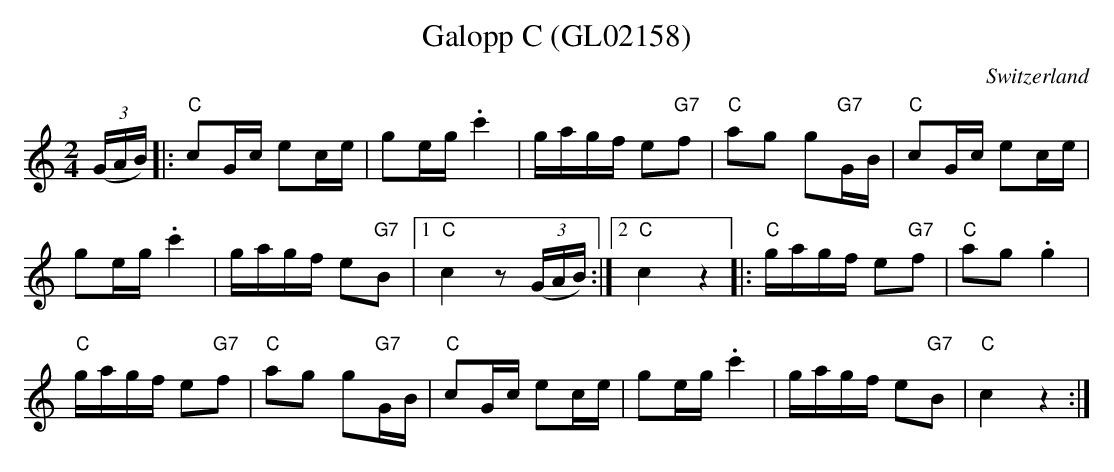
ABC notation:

X:1
T:Galopp C (GL02158)
O:Switzerland
M:2/4
L:1/8
K:C major
((3G/A/B/) |: "C"cG/c/ ec/e/ | ge/g/ .c'2 | g/a/g/f/ e"G7"f | "C"ag g"G7"G/B/ | "C"cG/c/ ec/e/ |
ge/g/ .c'2 | g/a/g/f/ e"G7"B |1 "C"c2 z((3G/A/B/) :|2 "C"c2z2 |: "C"g/a/g/f/ e"G7"f | "C"ag.g2 |
"C"g/a/g/f/ e"G7"f | "C"ag g"G7"G/B/ | "C"cG/c/ ec/e/ | ge/g/ .c'2 | g/a/g/f/ e"G7"B | "C"c2z2 :|
